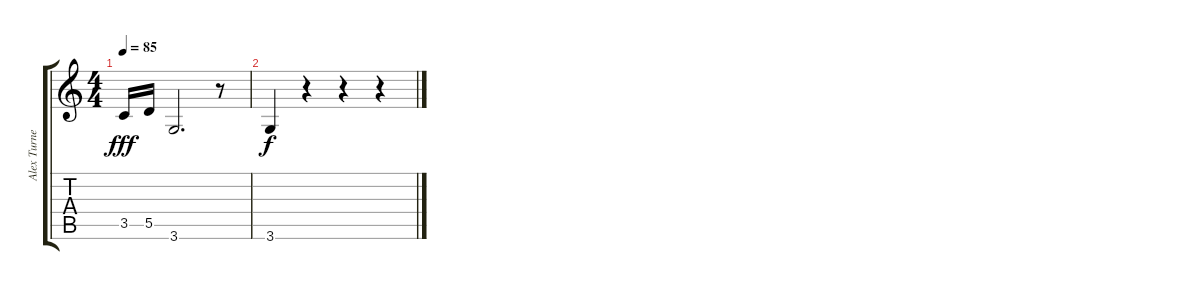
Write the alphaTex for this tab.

\track ("Alex Turner - Rhythm Guitar" "Alex Turne") {instrument distortionguitar}
\staff {score tabs}
\tuning (E4 B3 G3 D3 A2 E2) {hide}
\ts (4 4)
\tempo 85
\clef g2
\ks c
3.5.16{dy fff} 5.5.16 3.6.2{d} r.8 |
3.6.4{dy f} r.4 r.4 r.4
